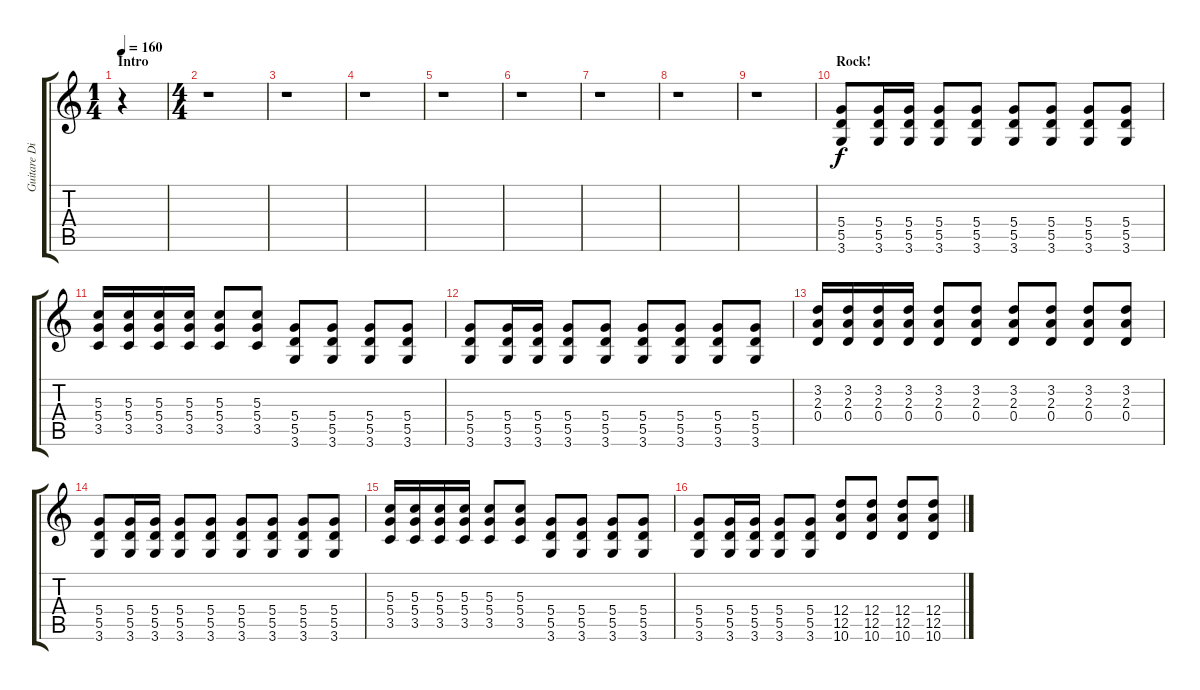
\track ("Guitare Distortion" "Guitare Di") {instrument distortionguitar}
\staff {score tabs}
\tuning (E4 B3 G3 D3 A2 E2) {hide}
\ts (1 4)
\section ("" "Intro")
\tempo 160
\clef g2
\ks c
r.4{dy f instrument distortionguitar} |
\ts (4 4)
r.1 |
r.1 |
r.1 |
r.1 |
r.1 |
r.1 |
r.1 |
r.1 |
\section ("" "Rock!")
(5.4 5.5 3.6).8 (5.4 5.5 3.6).16 (5.4 5.5 3.6).16 (5.4 5.5 3.6).8 (5.4 5.5 3.6).8 (5.4 5.5 3.6).8 (5.4 5.5 3.6).8 (5.4 5.5 3.6).8 (5.4 5.5 3.6).8 |
(5.3 5.4 3.5).16 (5.3 5.4 3.5).16 (5.3 5.4 3.5).16 (5.3 5.4 3.5).16 (5.3 5.4 3.5).8 (5.3 5.4 3.5).8 (5.4 5.5 3.6).8 (5.4 5.5 3.6).8 (5.4 5.5 3.6).8 (5.4 5.5 3.6).8 |
(5.4 5.5 3.6).8 (5.4 5.5 3.6).16 (5.4 5.5 3.6).16 (5.4 5.5 3.6).8 (5.4 5.5 3.6).8 (5.4 5.5 3.6).8 (5.4 5.5 3.6).8 (5.4 5.5 3.6).8 (5.4 5.5 3.6).8 |
(3.2 2.3 0.4).16 (3.2 2.3 0.4).16 (3.2 2.3 0.4).16 (3.2 2.3 0.4).16 (3.2 2.3 0.4).8 (3.2 2.3 0.4).8 (3.2 2.3 0.4).8 (3.2 2.3 0.4).8 (3.2 2.3 0.4).8 (3.2 2.3 0.4).8 |
(5.4 5.5 3.6).8 (5.4 5.5 3.6).16 (5.4 5.5 3.6).16 (5.4 5.5 3.6).8 (5.4 5.5 3.6).8 (5.4 5.5 3.6).8 (5.4 5.5 3.6).8 (5.4 5.5 3.6).8 (5.4 5.5 3.6).8 |
(5.3 5.4 3.5).16 (5.3 5.4 3.5).16 (5.3 5.4 3.5).16 (5.3 5.4 3.5).16 (5.3 5.4 3.5).8 (5.3 5.4 3.5).8 (5.4 5.5 3.6).8 (5.4 5.5 3.6).8 (5.4 5.5 3.6).8 (5.4 5.5 3.6).8 |
(5.4 5.5 3.6).8 (5.4 5.5 3.6).16 (5.4 5.5 3.6).16 (5.4 5.5 3.6).8 (5.4 5.5 3.6).8 (12.4 12.5 10.6).8 (12.4 12.5 10.6).8 (12.4 12.5 10.6).8 (12.4 12.5 10.6).8
